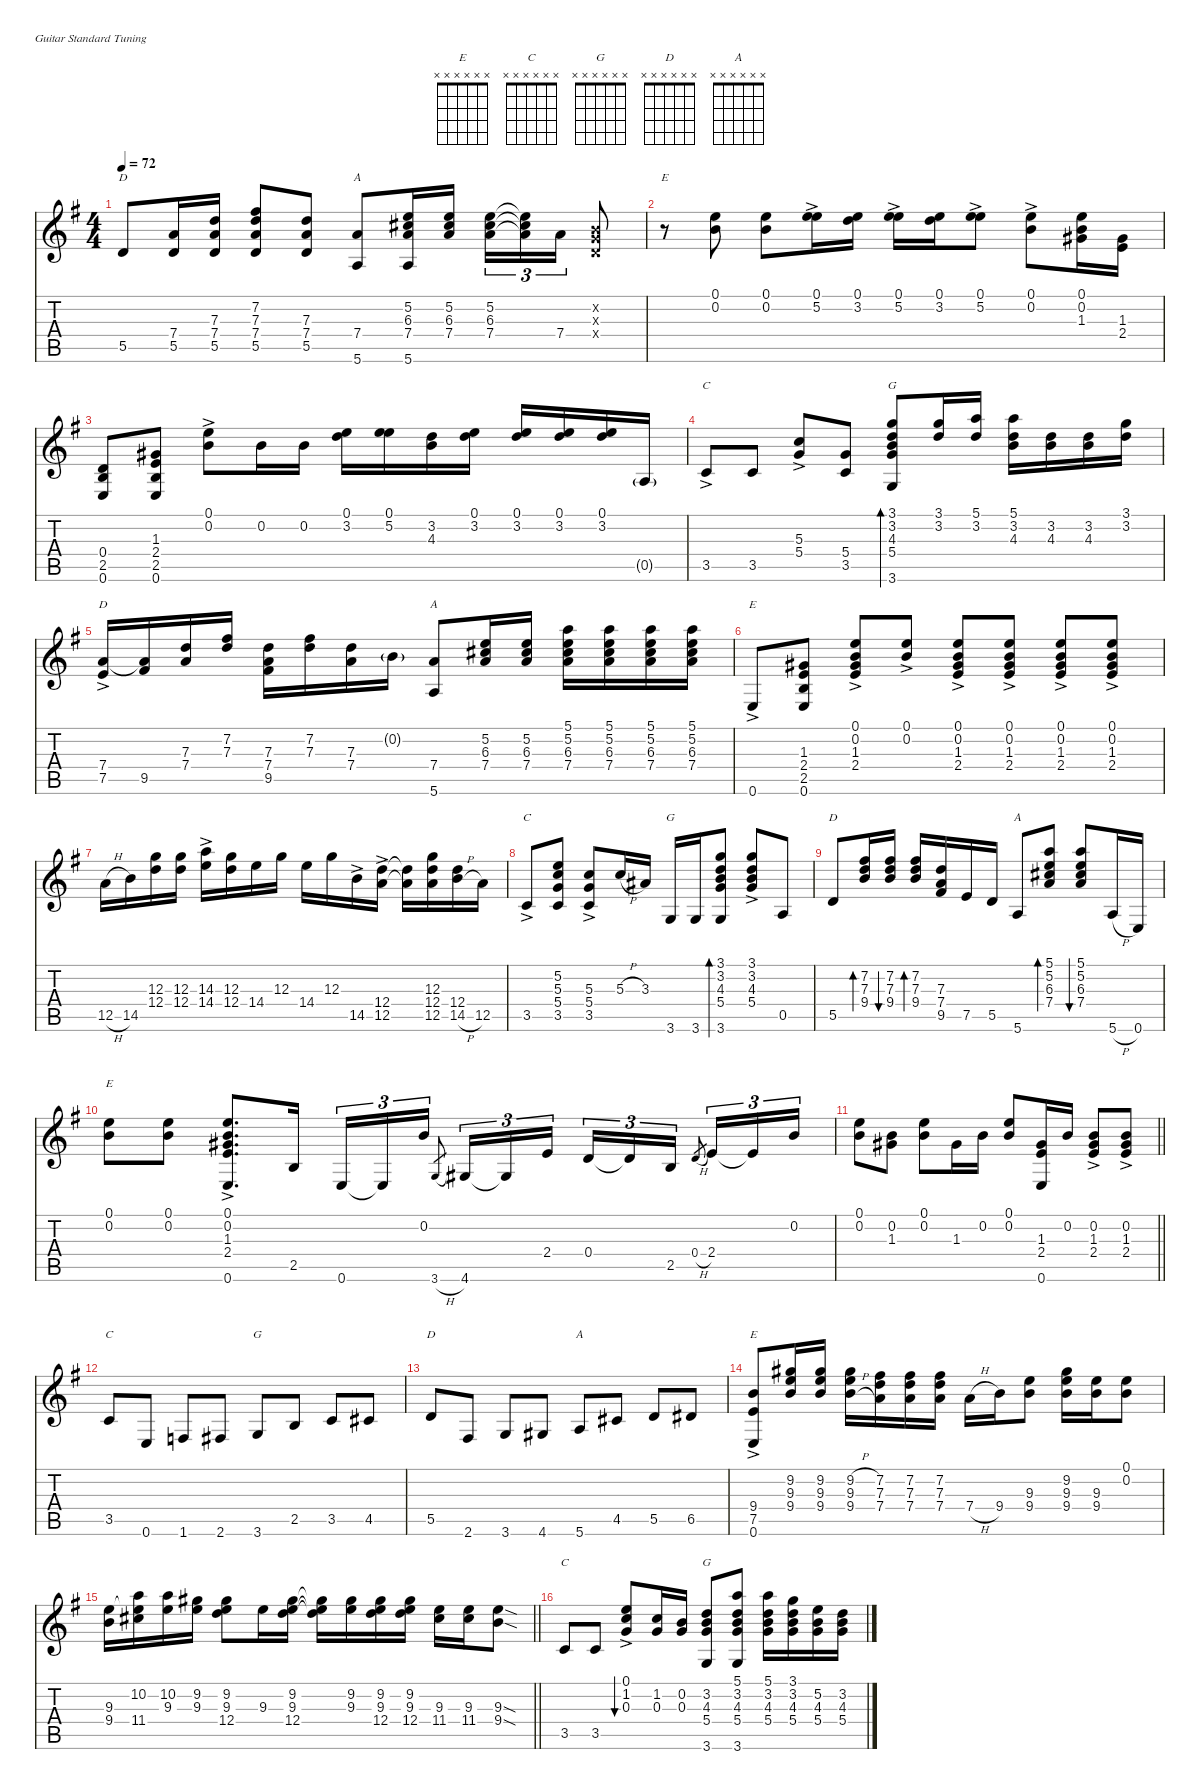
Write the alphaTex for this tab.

\defaultSystemsLayout 4
\hideDynamics
\bracketExtendMode nobrackets
\singleTrackTrackNamePolicy hidden
\multiTrackTrackNamePolicy hidden
\otherSystemsTrackNameOrientation horizontal
\track ("Guitar 1" "jz.guit.") {defaultSystemsLayout 4 mute instrument electricguitarjazz}
\staff {score tabs}
\tuning (E4 B3 G3 D3 A2 E2)
\chord ("E" x x x x x x)
\chord ("C" x x x x x x)
\chord ("G" x x x x x x)
\chord ("D" x x x x x x)
\chord ("A" x x x x x x)
\ts (4 4)
\tempo 72
\clef g2
\ks g
5.5{acc forcenatural}.8{ch "D" dy f beam Up} (7.4{acc forcenatural} 5.5{acc forcenatural}).16{beam Up} (7.3{acc forcenatural} 7.4{acc forcenatural} 5.5{acc forcenatural}).16{beam Up} (7.2{acc #} 7.3{acc forcenatural} 7.4{acc forcenatural} 5.5{acc forcenatural}).8{beam Up} (7.3{acc forcenatural} 7.4{acc forcenatural} 5.5{acc forcenatural}).8{beam Up} (7.4{acc forcenatural} 5.6{acc forcenatural}).8{ch "A" beam Up} (5.2{acc forcenatural} 6.3{acc #} 7.4{acc forcenatural} 5.6{acc forcenatural}).16{beam Up} (5.2{acc forcenatural} 6.3{acc #} 7.4{acc forcenatural}).16{beam Up} (5.2{acc forcenatural} 6.3{acc #} 7.4{acc forcenatural}).16{tu (3 2) beam Down} (5.2{t acc forcenatural} 6.3{t acc #} 7.4{t acc forcenatural}).16{tu (3 2) beam Down} 7.4{acc forcenatural}.16{tu (3 2) beam Down} (0.2{x acc forcenatural} 0.3{x acc forcenatural} 0.4{x acc forcenatural}).8{beam Up} |
r.8{ch "E" beam Down} (0.1{acc forcenatural} 0.2{acc forcenatural}).8{beam Down} (0.1{acc forcenatural} 0.2{acc forcenatural}).8{beam Down} (0.1{ac acc forcenatural} 5.2{acc forcenatural}).16{beam Down} (0.1{acc forcenatural} 3.2{acc forcenatural}).16{beam Down} (0.1{ac acc forcenatural} 5.2{acc forcenatural}).16{beam Down} (0.1{acc forcenatural} 3.2{acc forcenatural}).16{beam Down} (0.1{ac acc forcenatural} 5.2{acc forcenatural}).8{beam Down} (0.1{acc forcenatural} 0.2{ac acc forcenatural}).8{beam Down} (0.1{acc forcenatural} 0.2{acc forcenatural} 1.3{acc #}).16{beam Down} (1.3{acc #} 2.4{acc forcenatural}).16{beam Down} |
(0.4{acc forcenatural} 2.5{acc forcenatural} 0.6{acc forcenatural}).8{beam Up} (1.3{acc #} 2.4{acc forcenatural} 2.5{acc forcenatural} 0.6{acc forcenatural}).8{beam Up} (0.1{ac acc forcenatural} 0.2{acc forcenatural}).8{beam Down} 0.2{acc forcenatural}.16{beam Down} 0.2{acc forcenatural}.16{beam Down} (0.1{acc forcenatural} 3.2{acc forcenatural}).16{beam Down} (0.1{acc forcenatural} 5.2{acc forcenatural}).16{beam Down} (3.2{acc forcenatural} 4.3{acc forcenatural}).16{beam Down} (0.1{acc forcenatural} 3.2{acc forcenatural}).16{beam Down} (0.1{acc forcenatural} 3.2{acc forcenatural}).16{beam Up} (0.1{acc forcenatural} 3.2{acc forcenatural}).16{beam Up} (0.1{acc forcenatural} 3.2{acc forcenatural}).16{beam Up} 0.5{g acc forcenatural}.16{dy ff beam Up} |
3.5{ac acc forcenatural}.8{ch "C" dy mf beam Up} 3.5{acc forcenatural}.8{dy f beam Up} (5.3{acc forcenatural} 5.4{ac acc forcenatural}).8{beam Up} (5.4{acc forcenatural} 3.5{acc forcenatural}).8{beam Up} (3.1{acc forcenatural} 3.2{acc forcenatural} 4.3{acc forcenatural} 5.4{acc forcenatural} 3.6{acc forcenatural}).8{bd 60 ch "G" beam Up} (3.1{acc forcenatural} 3.2{acc forcenatural}).16{beam Up} (5.1{acc forcenatural} 3.2{acc forcenatural}).16{beam Up} (5.1{acc forcenatural} 3.2{acc forcenatural} 4.3{acc forcenatural}).16{beam Down} (3.2{acc forcenatural} 4.3{acc forcenatural}).16{beam Down} (3.2{acc forcenatural} 4.3{acc forcenatural}).16{beam Down} (3.1{acc forcenatural} 3.2{acc forcenatural}).16{beam Down} |
(7.4{ac acc forcenatural} 7.5{acc forcenatural}).16{ch "D" beam Up} (7.4{t acc forcenatural} 9.5{acc #}).16{beam Up} (7.3{acc forcenatural} 7.4{acc forcenatural}).16{beam Up} (7.2{acc #} 7.3{acc forcenatural}).16{beam Up} (7.3{acc forcenatural} 7.4{acc forcenatural} 9.5{acc #}).16{beam Down} (7.2{acc #} 7.3{acc forcenatural}).16{beam Down} (7.3{acc forcenatural} 7.4{acc forcenatural}).16{beam Down} 0.2{g acc forcenatural}.16{dy ff beam Down} (7.4{acc forcenatural} 5.6{acc forcenatural}).8{ch "A" dy f beam Up} (5.2{acc forcenatural} 6.3{acc #} 7.4{acc forcenatural}).16{beam Up} (5.2{acc forcenatural} 6.3{acc #} 7.4{acc forcenatural}).16{beam Up} (5.1{acc forcenatural} 5.2{acc forcenatural} 6.3{acc #} 7.4{acc forcenatural}).16{beam Down} (5.1{acc forcenatural} 5.2{acc forcenatural} 6.3{acc #} 7.4{acc forcenatural}).16{beam Down} (5.1{acc forcenatural} 5.2{acc forcenatural} 6.3{acc #} 7.4{acc forcenatural}).16{beam Down} (5.1{acc forcenatural} 5.2{acc forcenatural} 6.3{acc #} 7.4{acc forcenatural}).16{beam Down} |
0.6{ac acc forcenatural}.8{ch "E" dy mf beam Up} (1.3{acc #} 2.4{acc forcenatural} 2.5{acc forcenatural} 0.6{acc forcenatural}).8{dy f beam Up} (0.1{acc forcenatural} 0.2{acc forcenatural} 1.3{acc #} 2.4{ac acc forcenatural}).8{beam Up} (0.1{acc forcenatural} 0.2{ac acc forcenatural}).8{beam Up} (0.1{acc forcenatural} 0.2{acc forcenatural} 1.3{acc #} 2.4{ac acc forcenatural}).8{beam Up} (0.1{acc forcenatural} 0.2{acc forcenatural} 1.3{acc #} 2.4{ac acc forcenatural}).8{beam Up} (0.1{acc forcenatural} 0.2{acc forcenatural} 1.3{acc #} 2.4{ac acc forcenatural}).8{beam Up} (0.1{acc forcenatural} 0.2{acc forcenatural} 1.3{acc #} 2.4{ac acc forcenatural}).8{beam Up} |
12.5{h acc forcenatural}.16{beam Down} 14.5{acc forcenatural}.16{beam Down} (12.3{acc forcenatural} 12.4{acc forcenatural}).16{beam Down} (12.3{acc forcenatural} 12.4{acc forcenatural}).16{beam Down} (14.3{ac acc forcenatural} 14.4{acc forcenatural}).16{beam Down} (12.3{acc forcenatural} 12.4{acc forcenatural}).16{beam Down} 14.4{acc forcenatural}.16{beam Down} 12.3{acc forcenatural}.16{beam Down} 14.4{acc forcenatural}.16{beam Down} 12.3{acc forcenatural}.16{beam Down} 14.5{ac acc forcenatural}.16{dy mf beam Down} (12.4{ac acc forcenatural} 12.5{acc forcenatural}).16{dy f beam Down} (12.4{t acc forcenatural} 12.5{t acc forcenatural}).16{beam Down} (12.3{acc forcenatural} 12.4{acc forcenatural} 12.5{acc forcenatural}).16{beam Down} (12.4{acc forcenatural} 14.5{h acc forcenatural}).16{beam Down} 12.5{acc forcenatural}.16{beam Down} |
3.5{ac acc forcenatural}.8{ch "C" dy mf beam Up} (5.2{acc forcenatural} 5.3{acc forcenatural} 5.4{acc forcenatural} 3.5{acc forcenatural}).8{dy f beam Up} (5.3{acc forcenatural} 5.4{acc forcenatural} 3.5{ac acc forcenatural}).8{beam Up} 5.3{h acc forcenatural}.16{beam Up} 3.3{acc #}.16{beam Up} 3.6{acc forcenatural}.16{ch "G" beam Up} 3.6{acc forcenatural}.16{beam Up} (3.1{acc forcenatural} 3.2{acc forcenatural} 4.3{acc forcenatural} 5.4{acc forcenatural} 3.6{acc forcenatural}).8{bd 60 beam Up} (3.1{acc forcenatural} 3.2{acc forcenatural} 4.3{acc forcenatural} 5.4{ac acc forcenatural}).8{beam Up} 0.5{acc forcenatural}.8{beam Up} |
5.5{acc forcenatural}.8{ch "D" beam Up} (7.2{acc #} 7.3{acc forcenatural} 9.4{acc forcenatural}).16{bd 60 beam Up} (7.2{acc #} 7.3{acc forcenatural} 9.4{acc forcenatural}).16{bu 60 beam Up} (7.2{acc #} 7.3{acc forcenatural} 9.4{acc forcenatural}).16{bd 60 beam Up} (7.3{acc forcenatural} 7.4{acc forcenatural} 9.5{acc #}).16{beam Up} 7.5{acc forcenatural}.16{beam Up} 5.5{acc forcenatural}.16{beam Up} 5.6{acc forcenatural}.8{ch "A" beam Up} (5.1{acc forcenatural} 5.2{acc forcenatural} 6.3{acc #} 7.4{acc forcenatural}).8{bd 60 beam Up} (5.1{acc forcenatural} 5.2{acc forcenatural} 6.3{acc #} 7.4{acc forcenatural}).8{bu 60 beam Up} 5.6{h acc forcenatural}.16{beam Up} 0.6{acc forcenatural}.16{beam Up} |
(0.1{acc forcenatural} 0.2{acc forcenatural}).8{ch "E" beam Down} (0.1{acc forcenatural} 0.2{acc forcenatural}).8{beam Down} (0.1{acc forcenatural} 0.2{acc forcenatural} 1.3{acc #} 2.4{acc forcenatural} 0.6{ac acc forcenatural}).8{d beam Up} 2.5{acc forcenatural}.16{beam Up} 0.6{acc forcenatural}.16{tu (3 2) beam Up} 0.6{t acc forcenatural}.16{tu (3 2) beam Up} 0.2{acc forcenatural}.16{tu (3 2) beam Up} 3.6{h acc forcenatural}.8{gr dy mf beam Up} 4.6{acc #}.16{tu (3 2) dy f beam Up} 4.6{t acc #}.16{tu (3 2) beam Up} 2.4{acc forcenatural}.16{tu (3 2) beam Up} 0.4{acc forcenatural}.16{tu (3 2) beam Up} 0.4{t acc forcenatural}.16{tu (3 2) beam Up} 2.5{acc forcenatural}.16{tu (3 2) beam Up} 0.4{h acc forcenatural}.8{gr dy mf beam Up} 2.4{acc forcenatural}.16{tu (3 2) dy f beam Up} 2.4{t acc forcenatural}.16{tu (3 2) beam Up} 0.2{acc forcenatural}.16{tu (3 2) beam Up} |
\barLineRight lightlight
(0.1{acc forcenatural} 0.2{acc forcenatural}).8{beam Down} (0.2{acc forcenatural} 1.3{acc #}).8{beam Down} (0.1{acc forcenatural} 0.2{acc forcenatural}).8{beam Down} 1.3{acc #}.16{beam Down} 0.2{acc forcenatural}.16{beam Down} (0.1{acc forcenatural} 0.2{acc forcenatural}).8{beam Up} (1.3{acc #} 2.4{acc forcenatural} 0.6{acc forcenatural}).16{beam Up} 0.2{acc forcenatural}.16{beam Up} (0.2{acc forcenatural} 1.3{acc #} 2.4{ac acc forcenatural}).8{beam Up} (0.2{acc forcenatural} 1.3{acc #} 2.4{ac acc forcenatural}).8{beam Up} |
3.5{acc forcenatural}.8{ch "C" beam Up} 0.6{acc forcenatural}.8{beam Up} 1.6{acc forcenatural}.8{beam Up} 2.6{acc #}.8{beam Up} 3.6{acc forcenatural}.8{ch "G" beam Up} 2.5{acc forcenatural}.8{beam Up} 3.5{acc forcenatural}.8{beam Up} 4.5{acc #}.8{beam Up} |
5.5{acc forcenatural}.8{ch "D" beam Up} 2.6{acc #}.8{beam Up} 3.6{acc forcenatural}.8{beam Up} 4.6{acc #}.8{beam Up} 5.6{acc forcenatural}.8{ch "A" beam Up} 4.5{acc #}.8{beam Up} 5.5{acc forcenatural}.8{beam Up} 6.5{acc #}.8{beam Up} |
(9.4{acc forcenatural} 7.5{acc forcenatural} 0.6{ac acc forcenatural}).8{ch "E" beam Up} (9.2{acc #} 9.3{acc forcenatural} 9.4{acc forcenatural}).16{beam Up} (9.2{acc #} 9.3{acc forcenatural} 9.4{acc forcenatural}).16{beam Up} (9.2{h acc #} 9.3{h acc forcenatural} 9.4{h acc forcenatural}).16{beam Down} (7.2{acc #} 7.3{acc forcenatural} 7.4{acc forcenatural}).16{beam Down} (7.2{acc #} 7.3{acc forcenatural} 7.4{acc forcenatural}).16{beam Down} (7.2{acc #} 7.3{acc forcenatural} 7.4{acc forcenatural}).16{beam Down} 7.4{h acc forcenatural}.16{beam Down} 9.4{acc forcenatural}.16{beam Down} (9.3{acc forcenatural} 9.4{acc forcenatural}).8{beam Down} (9.2{acc #} 9.3{acc forcenatural} 9.4{acc forcenatural}).16{beam Down} (9.3{acc forcenatural} 9.4{acc forcenatural}).16{beam Down} (0.1{acc forcenatural} 0.2{acc forcenatural}).8{beam Down} |
\barLineRight lightlight
(9.3{acc forcenatural} 9.4{acc forcenatural}).16{beam Down} (10.2{acc forcenatural} 9.3{t acc forcenatural} 11.4{acc #}).16{beam Down} (10.2{acc forcenatural} 9.3{acc forcenatural}).16{beam Down} (9.2{acc #} 9.3{acc forcenatural}).16{beam Down} (9.2{acc #} 9.3{acc forcenatural} 12.4{acc forcenatural}).8{beam Down} 9.3{acc forcenatural}.16{beam Down} (9.2{acc #} 9.3{acc forcenatural} 12.4{acc forcenatural}).16{beam Down} (9.2{t acc #} 9.3{t acc forcenatural} 12.4{t acc forcenatural}).16{beam Down} (9.2{acc #} 9.3{acc forcenatural}).16{beam Down} (9.2{acc #} 9.3{acc forcenatural} 12.4{acc forcenatural}).16{beam Down} (9.2{acc #} 9.3{acc forcenatural} 12.4{acc forcenatural}).16{beam Down} (9.3{acc forcenatural} 11.4{acc #}).16{beam Down} (9.3{acc forcenatural} 11.4{acc #}).16{beam Down} (9.3{sod acc forcenatural} 9.4{sod acc forcenatural}).8{beam Down} |
3.5{acc forcenatural}.8{ch "C" beam Up} 3.5{acc forcenatural}.8{beam Up} (0.1{ac acc forcenatural} 1.2{acc forcenatural} 0.3{acc forcenatural}).8{bu 60 beam Up} (1.2{acc forcenatural} 0.3{acc forcenatural}).16{beam Up} (0.2{acc forcenatural} 0.3{acc forcenatural}).16{beam Up} (3.2{acc forcenatural} 4.3{acc forcenatural} 5.4{acc forcenatural} 3.6{acc forcenatural}).8{ch "G" beam Up} (5.1{acc forcenatural} 3.2{acc forcenatural} 4.3{acc forcenatural} 5.4{acc forcenatural} 3.6{acc forcenatural}).8{beam Up} (5.1{acc forcenatural} 3.2{acc forcenatural} 4.3{acc forcenatural} 5.4{acc forcenatural}).16{beam Down} (3.1{acc forcenatural} 3.2{acc forcenatural} 4.3{acc forcenatural} 5.4{acc forcenatural}).16{beam Down} (5.2{acc forcenatural} 4.3{acc forcenatural} 5.4{acc forcenatural}).16{beam Down} (3.2{acc forcenatural} 4.3{acc forcenatural} 5.4{acc forcenatural}).16{beam Down}
